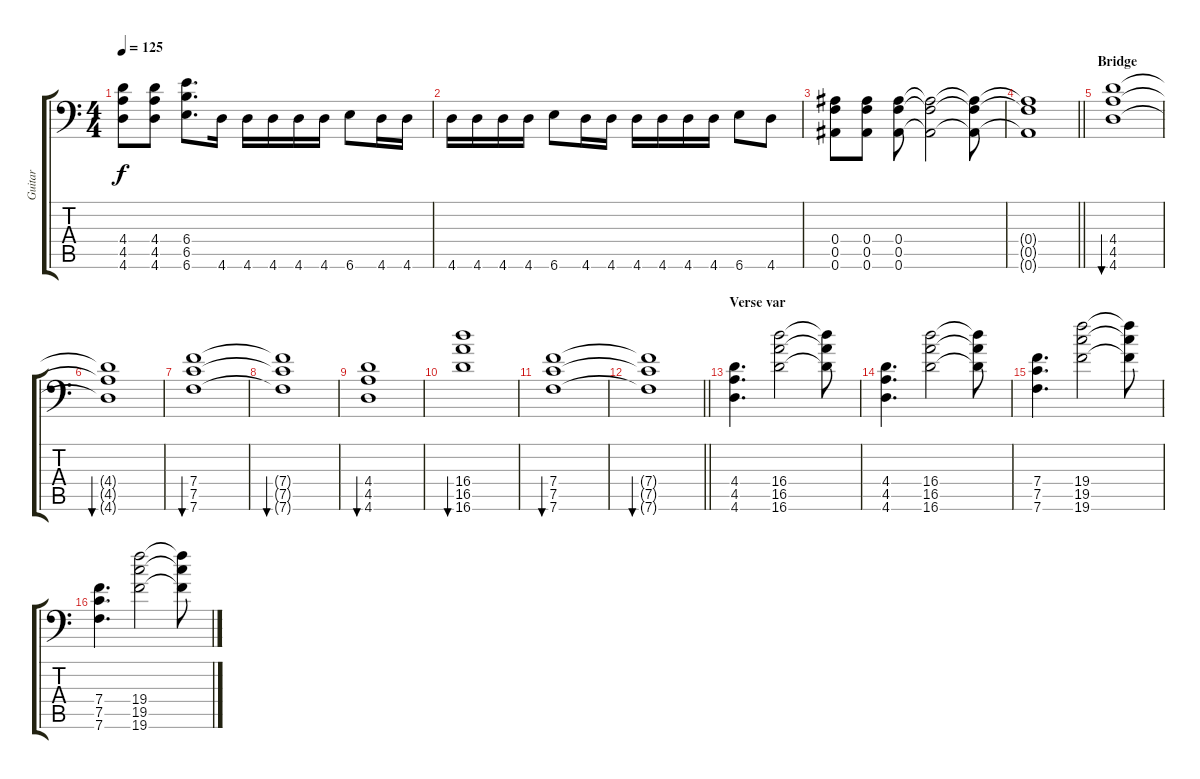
\track ("Guitar" "Guitar") {instrument electricguitarclean}
\staff {score tabs}
\tuning (C4 G3 Eb3 Bb2 F2 Bb1) {hide}
\ts (4 4)
\tempo 125
\clef f4
\ks c
(4.4 4.5 4.6).8{dy f} (4.4 4.5 4.6).8 (6.4 6.5 6.6).8{d} 4.6.16 4.6.16 4.6.16 4.6.16 4.6.16 6.6.8 4.6.16 4.6.16 |
4.6.16 4.6.16 4.6.16 4.6.16 6.6.8 4.6.16 4.6.16 4.6.16 4.6.16 4.6.16 4.6.16 6.6.8 4.6.8 |
(0.4 0.5 0.6).8 (0.4 0.5 0.6).8 (0.4 0.5 0.6).8 (0.4{t} 0.5{t} 0.6{t}).2 (0.4{t} 0.5{t} 0.6{t}).8 |
\barLineRight lightlight
(0.4{t} 0.5{t} 0.6{t}).1 |
\section ("" "Bridge")
(4.4 4.5 4.6).1{bu 240 volume 13} |
(4.4{t} 4.5{t} 4.6{t}).1{bu 240} |
(7.4 7.5 7.6).1{bu 240} |
(7.4{t} 7.5{t} 7.6{t}).1{bu 240} |
(4.4 4.5 4.6).1{bu 240} |
(16.4 16.5 16.6).1{bu 240} |
(7.4 7.5 7.6).1{bu 240} |
\barLineRight lightlight
(7.4{t} 7.5{t} 7.6{t}).1{bu 240} |
\section ("" "Verse var")
(4.4 4.5 4.6).4{d} (16.4 16.5 16.6).2 (16.4{t} 16.5{t} 16.6{t}).8 |
(4.4 4.5 4.6).4{d} (16.4 16.5 16.6).2 (16.4{t} 16.5{t} 16.6{t}).8 |
(7.4 7.5 7.6).4{d} (19.4 19.5 19.6).2 (19.4{t} 19.5{t} 19.6{t}).8 |
(7.4 7.5 7.6).4{d} (19.4 19.5 19.6).2 (19.4{t} 19.5{t} 19.6{t}).8
